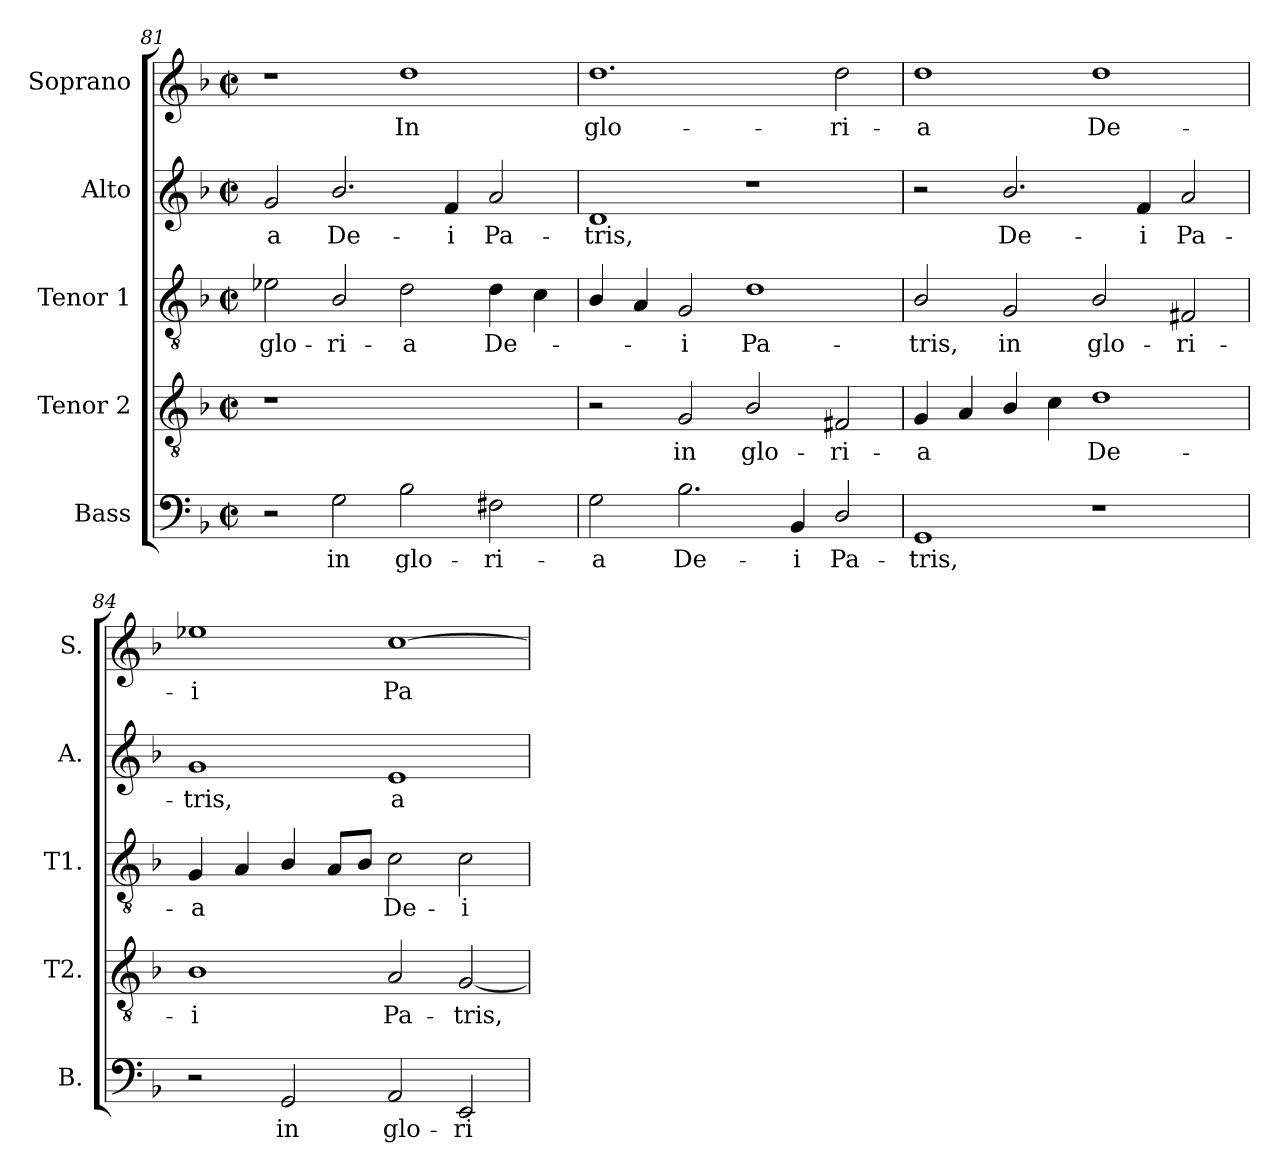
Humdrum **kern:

**kern	**text	**kern	**text	**kern	**text	**kern	**text	**kern	**text
*part5	*part5	*part4	*part4	*part3	*part3	*part2	*part2	*part1	*part1
*staff5	*staff5	*staff4	*staff4	*staff3	*staff3	*staff2	*staff2	*staff1	*staff1
*I"Bass	*	*I"Tenor 2	*	*I"Tenor 1	*	*I"Alto	*	*I"Soprano	*
*I'B.	*	*I'T2.	*	*I'T1.	*	*I'A.	*	*I'S.	*
*clefF4	*	*clefGv2	*	*clefGv2	*	*clefG2	*	*clefG2	*
*	*	*ITrd7c12	*	*ITrd7c12	*	*	*	*	*
*k[b-]	*	*k[b-]	*	*k[b-]	*	*k[b-]	*	*k[b-]	*
*F:	*	*F:	*	*F:	*	*F:	*	*F:	*
*M2/2	*	*M2/2	*	*M2/2	*	*M2/2	*	*M2/2	*
*met(c|)	*	*met(c|)	*	*met(c|)	*	*met(c|)	*	*met(c|)	*
=81	=81	=81	=81	=81	=81	=81	=81	=81	=81
!	!	!LO:N:vis=1	!	!	!	!	!	!	!
!	!	!	!	!	!LO:LY:b:color=#000000	!	!	!	!
!	!	!	!	!	!	!	!LO:LY:b:color=#000000	!	!
2r	.	1r	.	2E-Xi\	glo-	2gi/	-a	1r	.
!	!LO:LY:b:color=#000000	!	!	!	!	!	!	!	!
!	!	!	!	!	!LO:LY:b:color=#000000	!	!	!	!
!	!	!	!	!	!	!	!LO:LY:b:color=#000000	!	!
2Gi\	in	.	.	2BB-i/	-ri-	2.b-i/	De-	.	.
!	!LO:LY:b:color=#000000	!	!	!	!	!	!	!	!
!	!	!	!	!	!LO:LY:b:color=#000000	!	!	!	!
!	!	!	!	!	!	!	!	!	!LO:LY:b:color=#000000
2B-i\	glo-	1ryy	.	2Di\	-a	.	.	1ddi	In
!	!	!	!	!	!	!	!LO:LY:b:color=#000000	!	!
.	.	.	.	.	.	4fi/	-i	.	.
!	!LO:LY:b:color=#000000	!	!	!	!	!	!	!	!
!	!	!	!	!	!LO:LY:b:color=#000000	!	!	!	!
!	!	!	!	!	!	!	!LO:LY:b:color=#000000	!	!
2F#Xi\	-ri-	.	.	4Di\	De-	2ai/	Pa-	.	.
.	.	.	.	4Ci\	.	.	.	.	.
=82	=82	=82	=82	=82	=82	=82	=82	=82	=82
!	!LO:LY:b:color=#000000	!	!	!	!	!	!	!	!
!	!	!	!	!	!	!	!LO:LY:b:color=#000000	!	!
!	!	!	!	!	!	!	!	!	!LO:LY:b:color=#000000
2Gi\	-a	2r	.	4BB-i/	.	1di	-tris,	1.ddi	glo-
.	.	.	.	4AAi/	.	.	.	.	.
!	!LO:LY:b:color=#000000	!	!	!	!	!	!	!	!
!	!	!	!LO:LY:b:color=#000000	!	!	!	!	!	!
!	!	!	!	!	!LO:LY:b:color=#000000	!	!	!	!
2.B-i\	De-	2GGi/	in	2GGi/	-i	.	.	.	.
!	!	!	!LO:LY:b:color=#000000	!	!	!	!	!	!
!	!	!	!	!	!LO:LY:b:color=#000000	!	!	!	!
.	.	2BB-i/	glo-	1Di	Pa-	1r	.	.	.
!	!LO:LY:b:color=#000000	!	!	!	!	!	!	!	!
4BB-i/	-i	.	.	.	.	.	.	.	.
!	!LO:LY:b:color=#000000	!	!	!	!	!	!	!	!
!	!	!	!LO:LY:b:color=#000000	!	!	!	!	!	!
!	!	!	!	!	!	!	!	!	!LO:LY:b:color=#000000
2Di/	Pa-	2FF#Xi/	-ri-	.	.	.	.	2ddi\	-ri-
=83	=83	=83	=83	=83	=83	=83	=83	=83	=83
!	!LO:LY:b:color=#000000	!	!	!	!	!	!	!	!
!	!	!	!LO:LY:b:color=#000000	!	!	!	!	!	!
!	!	!	!	!	!LO:LY:b:color=#000000	!	!	!	!
!	!	!	!	!	!	!	!	!	!LO:LY:b:color=#000000
1GGi	-tris,	4GGi/	-a	2BB-i/	-tris,	2r	.	1ddi	-a
.	.	4AAi/	.	.	.	.	.	.	.
!	!	!	!	!	!LO:LY:b:color=#000000	!	!	!	!
!	!	!	!	!	!	!	!LO:LY:b:color=#000000	!	!
.	.	4BB-i/	.	2GGi/	in	2.b-i/	De-	.	.
.	.	4Ci\	.	.	.	.	.	.	.
!	!	!	!LO:LY:b:color=#000000	!	!	!	!	!	!
!	!	!	!	!	!LO:LY:b:color=#000000	!	!	!	!
!	!	!	!	!	!	!	!	!	!LO:LY:b:color=#000000
1r	.	1Di	De-	2BB-i/	glo-	.	.	1ddi	De-
!	!	!	!	!	!	!	!LO:LY:b:color=#000000	!	!
.	.	.	.	.	.	4fi/	-i	.	.
!	!	!	!	!	!LO:LY:b:color=#000000	!	!	!	!
!	!	!	!	!	!	!	!LO:LY:b:color=#000000	!	!
.	.	.	.	2FF#Xi/	-ri-	2ai/	Pa-	.	.
!!LO:PB:g=z
=84	=84	=84	=84	=84	=84	=84	=84	=84	=84
!	!	!	!LO:LY:b:color=#000000	!	!	!	!	!	!
!	!	!	!	!	!LO:LY:b:color=#000000	!	!	!	!
!	!	!	!	!	!	!	!LO:LY:b:color=#000000	!	!
!	!	!	!	!	!	!	!	!	!LO:LY:b:color=#000000
2r	.	1BB-i	-i	4GGi/	-a	1gi	-tris,	1ee-Xi	-i
.	.	.	.	4AAi/	.	.	.	.	.
!	!LO:LY:b:color=#000000	!	!	!	!	!	!	!	!
2GGi/	in	.	.	4BB-i/	.	.	.	.	.
.	.	.	.	8AAi/L	.	.	.	.	.
.	.	.	.	8BB-i/J	.	.	.	.	.
!	!LO:LY:b:color=#000000	!	!	!	!	!	!	!	!
!	!	!	!LO:LY:b:color=#000000	!	!	!	!	!	!
!	!	!	!	!	!LO:LY:b:color=#000000	!	!	!	!
!	!	!	!	!	!	!	!LO:LY:b:color=#000000	!	!
!	!	!	!	!	!	!	!	!	!LO:LY:b:color=#000000
2AAi/	glo-	2AAi/	Pa-	2Ci\	De-	1ei	a-	[>1cci	Pa-
!	!LO:LY:b:color=#000000	!	!	!	!	!	!	!	!
!	!	!	!LO:LY:b:color=#000000	!	!	!	!	!	!
!	!	!	!	!	!LO:LY:b:color=#000000	!	!	!	!
2EEi/	-ri-	[<2GGi/	-tris,	2Ci\	-i	.	.	.	.
=	=	=	=	=	=	=	=	=	=
*-	*-	*-	*-	*-	*-	*-	*-	*-	*-
